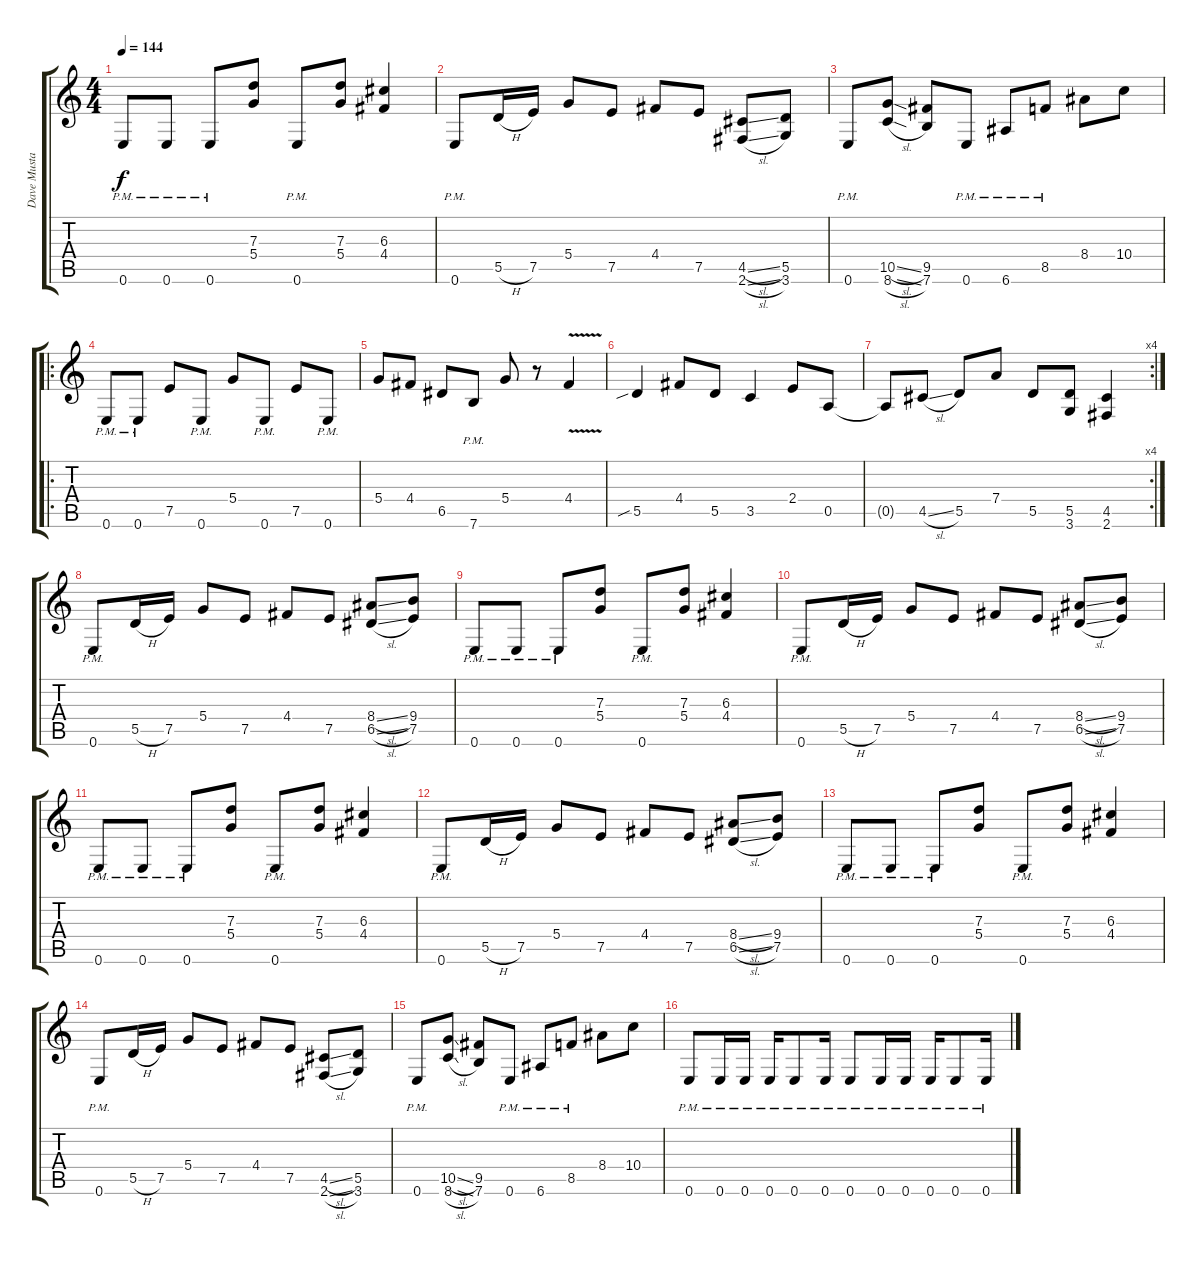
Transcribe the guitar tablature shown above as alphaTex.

\track ("Dave Mustaine" "Dave Musta") {instrument distortionguitar}
\staff {score tabs}
\tuning (E4 B3 G3 D3 A2 E2) {hide}
\ts (4 4)
\tempo 144
\clef g2
\ks c
0.6{pm}.8{dy f} 0.6{pm}.8 0.6{pm}.8 (7.3 5.4).8 0.6{pm}.8 (7.3 5.4).8 (6.3 4.4).4 |
0.6{pm}.8 5.5{h}.16 7.5.16 5.4.8 7.5.8 4.4.8 7.5.8 (4.5{sl} 2.6{sl}).8 (5.5 3.6).8 |
0.6{pm}.8 (10.5{sl} 8.6{sl}).8 (9.5 7.6).8 0.6{pm}.8 6.6{pm}.8 8.5{pm}.8 8.4.8 10.4.8 |
\ro
0.6{pm}.8 0.6{pm}.8 7.5.8 0.6{pm}.8 5.4.8 0.6{pm}.8 7.5.8 0.6{pm}.8 |
5.4.8 4.4.8 6.5.8 7.6{pm}.8 5.4.8 r.8 4.4{v}.4 |
5.5{sib}.4 4.4.8 5.5.8 3.5.4 2.4.8 0.5.8 |
\rc 4
0.5{t}.8 4.5{sl}.8 5.5.8 7.4.8 5.5.8 (5.5 3.6).8 (4.5 2.6).4 |
0.6{pm}.8 5.5{h}.16 7.5.16 5.4.8 7.5.8 4.4.8 7.5.8 (8.4{sl} 6.5{sl}).8 (9.4 7.5).8 |
0.6{pm}.8 0.6{pm}.8 0.6{pm}.8 (7.3 5.4).8 0.6{pm}.8 (7.3 5.4).8 (6.3 4.4).4 |
0.6{pm}.8 5.5{h}.16 7.5.16 5.4.8 7.5.8 4.4.8 7.5.8 (8.4{sl} 6.5{sl}).8 (9.4 7.5).8 |
0.6{pm}.8 0.6{pm}.8 0.6{pm}.8 (7.3 5.4).8 0.6{pm}.8 (7.3 5.4).8 (6.3 4.4).4 |
0.6{pm}.8 5.5{h}.16 7.5.16 5.4.8 7.5.8 4.4.8 7.5.8 (8.4{sl} 6.5{sl}).8 (9.4 7.5).8 |
0.6{pm}.8 0.6{pm}.8 0.6{pm}.8 (7.3 5.4).8 0.6{pm}.8 (7.3 5.4).8 (6.3 4.4).4 |
0.6{pm}.8 5.5{h}.16 7.5.16 5.4.8 7.5.8 4.4.8 7.5.8 (4.5{sl} 2.6{sl}).8 (5.5 3.6).8 |
0.6{pm}.8 (10.5{sl} 8.6{sl}).8 (9.5 7.6).8 0.6{pm}.8 6.6{pm}.8 8.5{pm}.8 8.4.8 10.4.8 |
0.6{pm}.8 0.6{pm}.16 0.6{pm}.16 0.6{pm}.16 0.6{pm}.8 0.6{pm}.16 0.6{pm}.8 0.6{pm}.16 0.6{pm}.16 0.6{pm}.16 0.6{pm}.8 0.6{pm}.16
